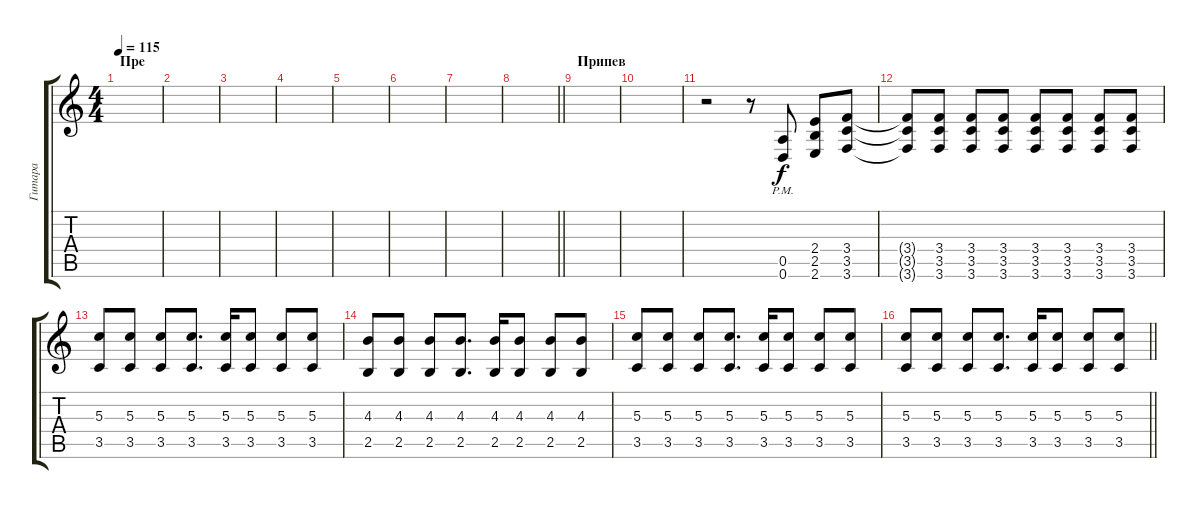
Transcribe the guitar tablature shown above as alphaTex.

\track ("Гитара" "Гитара") {instrument distortionguitar}
\staff {score tabs}
\tuning (E4 B3 G3 D3 A2 D2) {hide}
\ts (4 4)
\section ("" "Пре")
\tempo 115
\clef g2
\ks c
|
|
|
|
|
|
|
\barLineRight lightlight
|
\section ("" "Припев")
|
|
r.2 r.8 (0.5{pm} 0.6{pm}).8 (2.4 2.5 2.6).8 (3.4 3.5 3.6).8 |
(3.4{t} 3.5{t} 3.6{t}).8 (3.4 3.5 3.6).8 (3.4 3.5 3.6).8 (3.4 3.5 3.6).8 (3.4 3.5 3.6).8 (3.4 3.5 3.6).8 (3.4 3.5 3.6).8 (3.4 3.5 3.6).8 |
(5.3 3.5).8 (5.3 3.5).8 (5.3 3.5).8 (5.3 3.5).8{d} (5.3 3.5).16 (5.3 3.5).8 (5.3 3.5).8 (5.3 3.5).8 |
(4.3 2.5).8 (4.3 2.5).8 (4.3 2.5).8 (4.3 2.5).8{d} (4.3 2.5).16 (4.3 2.5).8 (4.3 2.5).8 (4.3 2.5).8 |
(5.3 3.5).8 (5.3 3.5).8 (5.3 3.5).8 (5.3 3.5).8{d} (5.3 3.5).16 (5.3 3.5).8 (5.3 3.5).8 (5.3 3.5).8 |
\barLineRight lightlight
(5.3 3.5).8 (5.3 3.5).8 (5.3 3.5).8 (5.3 3.5).8{d} (5.3 3.5).16 (5.3 3.5).8 (5.3 3.5).8 (5.3 3.5).8
